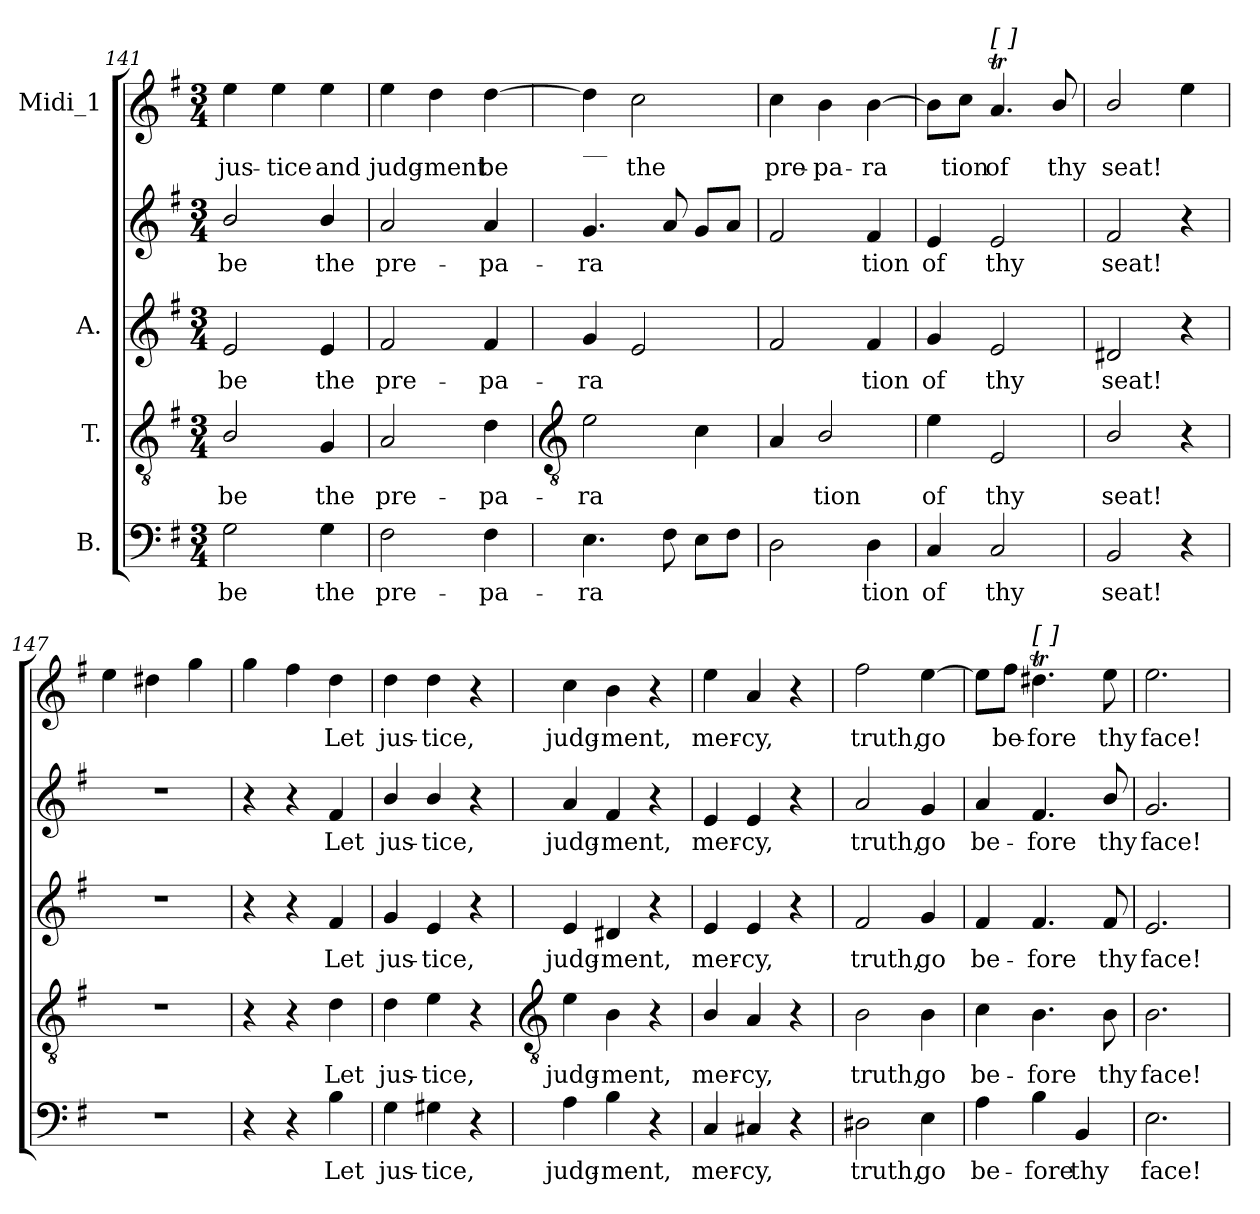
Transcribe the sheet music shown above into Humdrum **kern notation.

**kern	**text	**kern	**text	**kern	**text	**kern	**text	**kern	**text
*part4	*part4	*part3	*part3	*part2	*part2	*part2	*part2	*part1	*part1
*staff5	*staff5	*staff4	*staff4	*staff3	*staff3	*staff2	*staff2	*staff1	*staff1
*I"B.	*	*I"T.	*	*I"A.	*	*	*	*I"Midi_1	*
*clefF4	*	*clefGv2	*	*clefG2	*	*clefG2	*	*clefG2	*
*k[f#]	*	*k[f#]	*	*k[f#]	*	*k[f#]	*	*k[f#]	*
*G:	*	*G:	*	*G:	*	*G:	*	*G:	*
*M3/4	*	*M3/4	*	*M3/4	*	*M3/4	*	*M3/4	*
=141	=141	=141	=141	=141	=141	=141	=141	=141	=141
!	!LO:LY:b	!	!LO:LY:b	!	!LO:LY:b	!	!LO:LY:b	!	!LO:LY:b
2G	be	2B/	be	2e	be	2b/	be	4ee	jus-
!	!	!	!	!	!	!	!	!	!LO:LY:b
.	.	.	.	.	.	.	.	4ee	-tice
!	!LO:LY:b	!	!LO:LY:b	!	!LO:LY:b	!	!LO:LY:b	!	!LO:LY:b
4G	the	4G	the	4e	the	4b/	the	4ee	and
=142	=142	=142	=142	=142	=142	=142	=142	=142	=142
!	!LO:LY:b	!	!LO:LY:b	!	!LO:LY:b	!	!LO:LY:b	!	!LO:LY:b
2F#	pre-	2A	pre-	2f#	-pre-	2a	pre-	4ee	judg-
!	!	!	!	!	!	!	!	!	!LO:LY:b
.	.	.	.	.	.	.	.	4dd	-ment
!	!LO:LY:b	!	!LO:LY:b	!	!LO:LY:b	!	!LO:LY:b	!	!LO:LY:b
4F#	-pa-	4d	-pa-	4f#	-pa-	4a	-pa-	[4dd	be
!!LO:LB:g=z
=143	=143	=143	=143	=143	=143	=143	=143	=143	=143
*	*	*clefGv2	*	*	*	*	*	*	*
!	!	!	!	!	!	!	!	!LO:TX:b:t=__	!
!	!LO:LY:b	!	!LO:LY:b	!	!LO:LY:b	!	!LO:LY:b	!	!
4.E	-ra	2e	-ra	4g	ra	4.g	-ra	4dd]	.
!	!	!	!	!	!	!	!	!	!LO:LY:b
.	.	.	.	2e	.	.	.	2cc	the
8F#	.	.	.	.	.	8a	.	.	.
8EL	.	4c	.	.	.	8gL	.	.	.
8F#J	.	.	.	.	.	8aJ	.	.	.
=144	=144	=144	=144	=144	=144	=144	=144	=144	=144
!	!	!	!	!	!	!	!	!	!LO:LY:b
2D	.	4A	.	2f#	.	2f#	.	4cc	pre-
!	!	!	!LO:LY:b	!	!	!	!	!	!LO:LY:b
.	.	2B/	tion	.	.	.	.	4b	-pa-
!	!LO:LY:b	!	!	!	!LO:LY:b	!	!LO:LY:b	!	!LO:LY:b
4D	tion	.	.	4f#	tion	4f#	tion	[4b	-ra
=145	=145	=145	=145	=145	=145	=145	=145	=145	=145
!	!LO:LY:b	!	!LO:LY:b	!	!LO:LY:b	!	!LO:LY:b	!	!
4C	of	4e	of	4g	of	4e	of	8bL]	.
!	!	!	!	!	!	!	!	!	!LO:LY:b
.	.	.	.	.	.	.	.	8ccJ	tion
!	!	!	!	!	!	!	!	!LO:TX:a:t=[   ]	!
!	!LO:LY:b	!	!LO:LY:b	!	!LO:LY:b	!	!LO:LY:b	!	!LO:LY:b
2C	thy	2E	thy	2e	thy	2e	thy	4.aT	of
!	!	!	!	!	!	!	!	!	!LO:LY:b
.	.	.	.	.	.	.	.	8b/	thy
=146	=146	=146	=146	=146	=146	=146	=146	=146	=146
!	!LO:LY:b	!	!LO:LY:b	!	!LO:LY:b	!	!LO:LY:b	!	!LO:LY:b
2BB	seat!	2B/	seat!	2d#X	seat!	2f#	seat!	2b/	seat!
4r	.	4r	.	4r	.	4r	.	4ee	.
=147	=147	=147	=147	=147	=147	=147	=147	=147	=147
!LO:N:vis=1	!	!LO:N:vis=1	!	!LO:N:vis=1	!	!LO:N:vis=1	!	!	!
2.r	.	2.r	.	2.r	.	2.r	.	4ee	.
.	.	.	.	.	.	.	.	4dd#X	.
.	.	.	.	.	.	.	.	4gg	.
=148	=148	=148	=148	=148	=148	=148	=148	=148	=148
4r	.	4r	.	4r	.	4r	.	4gg	.
4r	.	4r	.	4r	.	4r	.	4ff#	.
!	!LO:LY:b	!	!LO:LY:b	!	!LO:LY:b	!	!LO:LY:b	!	!LO:LY:b
4B	Let	4d	Let	4f#	Let	4f#	Let	4dd	Let
=149	=149	=149	=149	=149	=149	=149	=149	=149	=149
!	!LO:LY:b	!	!LO:LY:b	!	!LO:LY:b	!	!LO:LY:b	!	!LO:LY:b
4G	jus-	4d	jus-	4g	jus-	4b/	jus-	4dd	jus-
!	!LO:LY:b	!	!LO:LY:b	!	!LO:LY:b	!	!LO:LY:b	!	!LO:LY:b
4G#X	-tice,	4e	-tice,	4e	-tice,	4b/	-tice,	4dd	-tice,
4r	.	4r	.	4r	.	4r	.	4r	.
!!LO:LB:g=z
=150	=150	=150	=150	=150	=150	=150	=150	=150	=150
*	*	*clefGv2	*	*	*	*	*	*	*
!	!LO:LY:b	!	!LO:LY:b	!	!LO:LY:b	!	!LO:LY:b	!	!LO:LY:b
4A	judg-	4e	judg-	4e	judg-	4a	judg-	4cc	judg-
!	!LO:LY:b	!	!LO:LY:b	!	!LO:LY:b	!	!LO:LY:b	!	!LO:LY:b
4B	-ment,	4B	-ment,	4d#X	-ment,	4f#	-ment,	4b	-ment,
4r	.	4r	.	4r	.	4r	.	4r	.
=151	=151	=151	=151	=151	=151	=151	=151	=151	=151
!	!LO:LY:b	!	!LO:LY:b	!	!LO:LY:b	!	!LO:LY:b	!	!LO:LY:b
4C	mer-	4B/	mer-	4e	mer-	4e	mer-	4ee	mer-
!	!LO:LY:b	!	!LO:LY:b	!	!LO:LY:b	!	!LO:LY:b	!	!LO:LY:b
4C#X	-cy,	4A	-cy,	4e	-cy,	4e	-cy,	4a	-cy,
4r	.	4r	.	4r	.	4r	.	4r	.
=152	=152	=152	=152	=152	=152	=152	=152	=152	=152
!	!LO:LY:b	!	!LO:LY:b	!	!LO:LY:b	!	!LO:LY:b	!	!LO:LY:b
2D#X	truth,	2B	truth,	2f#	truth,	2a	truth,	2ff#	truth,
!	!LO:LY:b	!	!LO:LY:b	!	!LO:LY:b	!	!LO:LY:b	!	!LO:LY:b
4E	go	4B	go	4g	go	4g	go	[4ee	go
=153	=153	=153	=153	=153	=153	=153	=153	=153	=153
!	!LO:LY:b	!	!LO:LY:b	!	!LO:LY:b	!	!LO:LY:b	!	!
4A	be-	4c	be-	4f#	be-	4a	be-	8eeL]	.
!	!	!	!	!	!	!	!	!	!LO:LY:b
.	.	.	.	.	.	.	.	8ff#J	be-
!	!	!	!	!	!	!	!	!LO:TX:a:t=[   ]	!
!	!LO:LY:b	!	!LO:LY:b	!	!LO:LY:b	!	!LO:LY:b	!	!LO:LY:b
4B	-fore	4.B	-fore	4.f#	-fore	4.f#	-fore	4.dd#Xt	-fore
!	!LO:LY:b	!	!	!	!	!	!	!	!
4BB	thy	.	.	.	.	.	.	.	.
!	!	!	!LO:LY:b	!	!LO:LY:b	!	!LO:LY:b	!	!LO:LY:b
.	.	8B	thy	8f#	thy	8b/	thy	8ee	thy
=154	=154	=154	=154	=154	=154	=154	=154	=154	=154
!	!LO:LY:b	!	!LO:LY:b	!	!LO:LY:b	!	!LO:LY:b	!	!LO:LY:b
2.E	face!	2.B	face!	2.e	face!	2.g	face!	2.ee	face!
=	=	=	=	=	=	=	=	=	=
*-	*-	*-	*-	*-	*-	*-	*-	*-	*-
